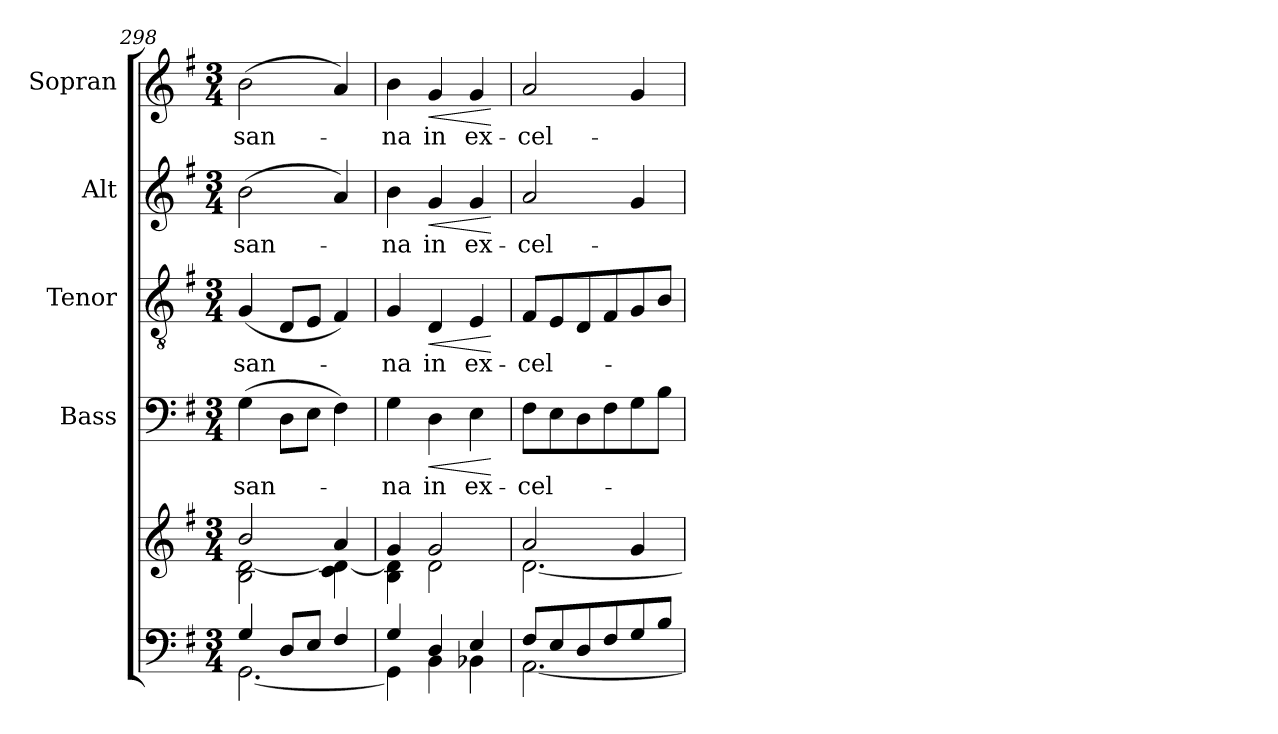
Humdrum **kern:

**kern	**kern	**kern	**text	**dynam	**kern	**text	**dynam	**kern	**text	**dynam	**kern	**text	**dynam
*part5	*part5	*part4	*part4	*part4	*part3	*part3	*part3	*part2	*part2	*part2	*part1	*part1	*part1
*staff6	*staff5	*staff4	*staff4	*staff4	*staff3	*staff3	*staff3	*staff2	*staff2	*staff2	*staff1	*staff1	*staff1
*	*	*I"Bass	*	*	*I"Tenor	*	*	*I"Alt	*	*	*I"Sopran	*	*
*	*	*I'B.	*	*	*I'T.	*	*	*I'A.	*	*	*I'S.	*	*
*clefF4	*clefG2	*clefF4	*	*	*clefGv2	*	*	*clefG2	*	*	*clefG2	*	*
*k[f#]	*k[f#]	*k[f#]	*	*	*k[f#]	*	*	*k[f#]	*	*	*k[f#]	*	*
*G:	*G:	*G:	*	*	*G:	*	*	*G:	*	*	*G:	*	*
*M3/4	*M3/4	*M3/4	*	*	*M3/4	*	*	*M3/4	*	*	*M3/4	*	*
=298	=298	=298	=298	=298	=298	=298	=298	=298	=298	=298	=298	=298	=298
*^	*^	*	*	*	*	*	*	*	*	*	*	*	*
!	!	!	!	!	!LO:LY:b	!	!	!LO:LY:b	!	!	!LO:LY:b	!	!	!LO:LY:b	!
4G/	[<2.GG\	2b/	2B\ [<2d\	(>4G\	-san-	.	(<4G/	-san-	.	(>2b\	-san-	.	(>2b\	-san-	.
8D/L	.	.	.	8D\L	.	.	8D/L	.	.	.	.	.	.	.	.
8E/J	.	.	.	8E\J	.	.	8E/J	.	.	.	.	.	.	.	.
4F#/	.	4a/	4c\ 4d\_	4F#\)	.	.	4F#/)	.	.	4a/)	.	.	4a/)	.	.
=299	=299	=299	=299	=299	=299	=299	=299	=299	=299	=299	=299	=299	=299	=299	=299
!	!	!	!	!	!LO:LY:b	!	!	!LO:LY:b	!	!	!LO:LY:b	!	!	!LO:LY:b	!
4G/	4GG\]	4g/	4B\ 4d\]	4G\	-na	.	4G/	-na	.	4b\	-na	.	4b\	-na	.
!	!	!	!	!	!LO:LY:b	!LO:HP:b	!	!LO:LY:b	!LO:HP:b	!	!LO:LY:b	!LO:HP:b	!	!LO:LY:b	!LO:HP:b
4D/	4BB\	2g/	2d\	4D\	in	<	4D/	in	<	4g/	in	<	4g/	in	<
!	!	!	!	!	!LO:LY:b	!	!	!LO:LY:b	!	!	!LO:LY:b	!	!	!LO:LY:b	!
4E/	4BB-X\	.	.	4E\	ex-	.	4E/	ex-	.	4g/	ex-	.	4g/	ex-	.
*v	*v	*	*	*	*	*	*	*	*	*	*	*	*	*	*
*	*v	*v	*	*	*	*	*	*	*	*	*	*	*	*
.	.	.	.	[	.	.	[	.	.	[	.	.	[
=300	=300	=300	=300	=300	=300	=300	=300	=300	=300	=300	=300	=300	=300
*^	*^	*	*	*	*	*	*	*	*	*	*	*	*
!	!	!	!	!	!LO:LY:b	!	!	!LO:LY:b	!	!	!LO:LY:b	!	!	!LO:LY:b	!
8F#/L	[<2.AA\	2a/	[<2.d\	8F#\L	-cel-	.	8F#/L	-cel-	.	2a/	-cel-	.	2a/	-cel-	.
8E/	.	.	.	8E\	.	.	8E/	.	.	.	.	.	.	.	.
8D/	.	.	.	8D\	.	.	8D/	.	.	.	.	.	.	.	.
8F#/	.	.	.	8F#\	.	.	8F#/	.	.	.	.	.	.	.	.
8G/	.	4g/	.	8G\	.	.	8G/	.	.	4g/	.	.	4g/	.	.
8B/J	.	.	.	8B\J	.	.	8B/J	.	.	.	.	.	.	.	.
*v	*v	*	*	*	*	*	*	*	*	*	*	*	*	*	*
*	*v	*v	*	*	*	*	*	*	*	*	*	*	*	*
=	=	=	=	=	=	=	=	=	=	=	=	=	=
*-	*-	*-	*-	*-	*-	*-	*-	*-	*-	*-	*-	*-	*-
